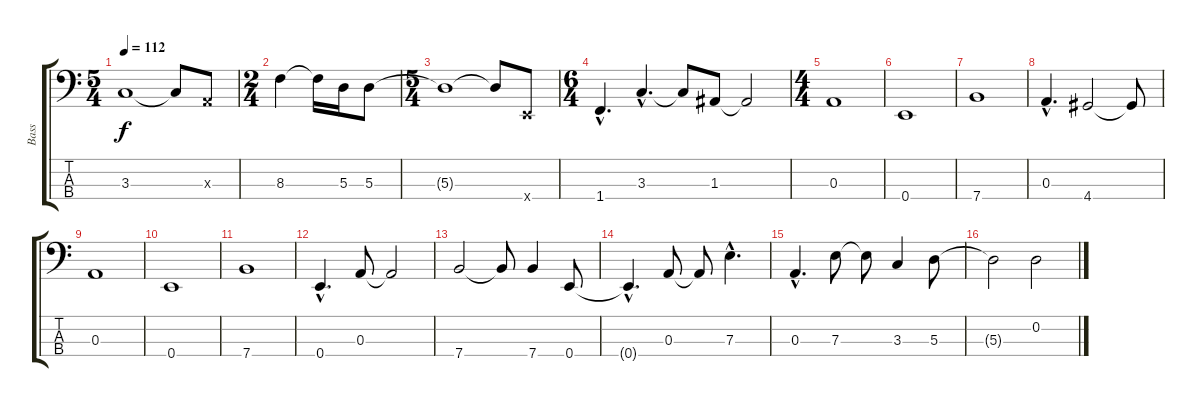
\track ("Bass" "Bass") {instrument electricbassfinger}
\staff {score tabs}
\tuning (G2 D2 A1 E1) {hide}
\ts (5 4)
\tempo 112
\clef f4
\ks c
3.3{t}.1{dy f} 3.3{t}.8 0.3{x}.8 |
\ts (2 4)
8.3.4 8.3{t}.16 5.3.16 5.3.8 |
\ts (5 4)
5.3{t}.1 5.3{t}.8 0.4{x}.8 |
\ts (6 4)
1.4{hac}.4{d} 3.3{hac}.4{d} 3.3{t}.8 1.3.8 1.3{t}.2 |
\ts (4 4)
0.3.1 |
0.4.1 |
7.4.1 |
0.3{hac}.4{d} 4.4.2 4.4{t}.8 |
0.3.1 |
0.4.1 |
7.4.1 |
0.4{hac}.4{d} 0.3.8 0.3{t}.2 |
7.4.2 7.4{t}.8 7.4.4 0.4.8 |
0.4{hac t}.4{d} 0.3.8 0.3{t}.8 7.3{hac}.4{d} |
0.3{hac}.4{d} 7.3.8 7.3{t}.8 3.3.4 5.3.8 |
5.3{t}.2 0.2.2
